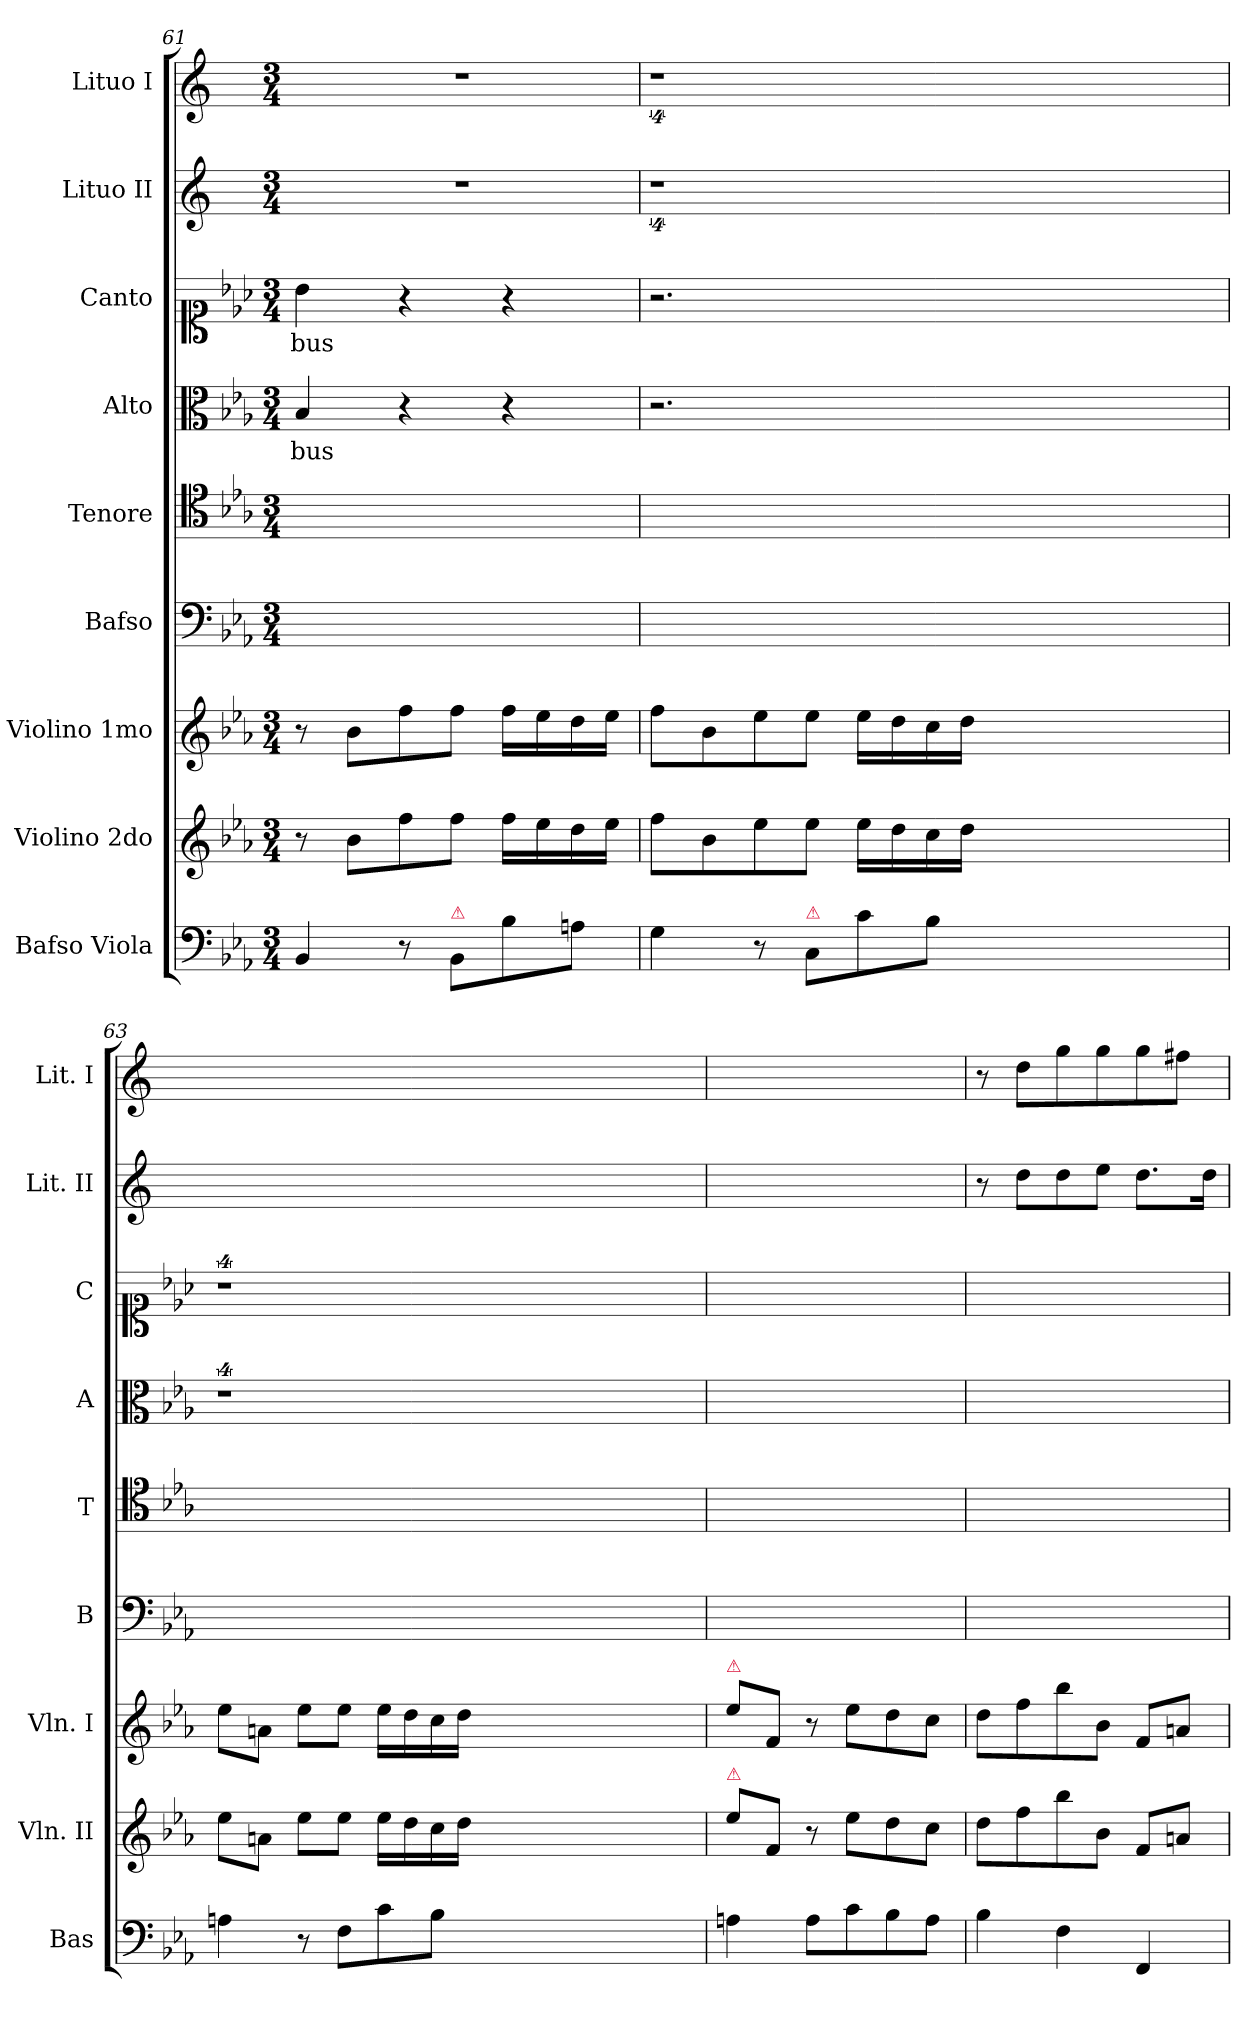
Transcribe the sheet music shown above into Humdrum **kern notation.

**kern	**kern	**kern	**kern	**kern	**kern	**text	**kern	**text	**kern	**kern
*part9	*part8	*part7	*part6	*part5	*part4	*part4	*part3	*part3	*part2	*part1
*staff9	*staff8	*staff7	*staff6	*staff5	*staff4	*staff4	*staff3	*staff3	*staff2	*staff1
*I"Bafso Viola	*I"Violino 2do	*I"Violino 1mo	*I"Bafso	*I"Tenore	*I"Alto	*	*I"Canto	*	*I"Lituo II	*I"Lituo I
*I'Bas	*I'Vln. II	*I'Vln. I	*I'B	*I'T	*I'A	*	*I'C	*	*I'Lit. II	*I'Lit. I
*clefF4	*clefG2	*clefG2	*clefF4	*clefC4	*clefC3	*	*clefC1	*	*clefG2	*clefG2
*	*	*	*	*	*	*	*	*	*ITrd-2c-3	*ITrd-2c-3
*k[b-e-a-]	*k[b-e-a-]	*k[b-e-a-]	*k[b-e-a-]	*k[b-e-a-]	*k[b-e-a-]	*	*k[b-e-a-]	*	*k[b-e-a-]	*k[b-e-a-]
*M3/4	*M3/4	*M3/4	*M3/4	*M3/4	*M3/4	*	*M3/4	*	*M3/4	*M3/4
=61	=61	=61	=61	=61	=61	=61	=61	=61	=61	=61
4BB-/	8r	8r	2.ryy	2.ryy	4B-/	-bus	4b-\	-bus	2.r	2.r
.	8b-\L	8b-\L	.	.	.	.	.	.	.	.
8r	8ff\	8ff\	.	.	4r	.	4r	.	.	.
!LO:TX:a:color=crimson:t=⚠	!	!	!	!	!	!	!	!	!	!
8BB-/L	8ff\J	8ff\J	.	.	.	.	.	.	.	.
8B-\	16ff\LL	16ff\LL	.	.	4r	.	4r	.	.	.
.	16ee-\	16ee-\	.	.	.	.	.	.	.	.
8An\J	16dd\	16dd\	.	.	.	.	.	.	.	.
.	16ee-\JJ	16ee-\JJ	.	.	.	.	.	.	.	.
=62	=62	=62	=62	=62	=62	=62	=62	=62	=62	=62
4G\	8ff\L	8ff\L	2.ryy	2.ryy	2.r	.	2.r	.	4%9r	4%9r
.	8b-\	8b-\	.	.	.	.	.	.	.	.
8r	8ee-\	8ee-\	.	.	.	.	.	.	.	.
!LO:TX:a:color=crimson:t=⚠	!	!	!	!	!	!	!	!	!	!
8C/L	8ee-\J	8ee-\J	.	.	.	.	.	.	.	.
8c\	16ee-\LL	16ee-\LL	.	.	.	.	.	.	.	.
.	16dd\	16dd\	.	.	.	.	.	.	.	.
8B-\J	16cc\	16cc\	.	.	.	.	.	.	.	.
.	16dd\JJ	16dd\JJ	.	.	.	.	.	.	.	.
1.ryy	1.ryy	1.ryy	1.ryy	1.ryy	1.ryy	.	1.ryy	.	.	.
=63	=63	=63	=63	=63	=63	=63	=63	=63	=63	=63
4An\	8ee-\L	8ee-\L	2.ryy	2.ryy	4%9r	.	4%9r	.	0ryy	0ryy
.	8an\J	8an\J	.	.	.	.	.	.	.	.
8r	8ee-\L	8ee-\L	.	.	.	.	.	.	.	.
8F\L	8ee-\J	8ee-\J	.	.	.	.	.	.	.	.
8c\	16ee-\LL	16ee-\LL	.	.	.	.	.	.	.	.
.	16dd\	16dd\	.	.	.	.	.	.	.	.
8B-\J	16cc\	16cc\	.	.	.	.	.	.	.	.
.	16dd\JJ	16dd\JJ	.	.	.	.	.	.	.	.
1.ryy	1.ryy	1.ryy	1.ryy	1.ryy	.	.	.	.	.	.
.	.	.	.	.	.	.	.	.	4ryy	4ryy
=64	=64	=64	=64	=64	=64	=64	=64	=64	=64	=64
!	!	!LO:TX:a:color=crimson:t=⚠	!	!	!	!	!	!	!	!
!	!LO:TX:a:color=crimson:t=⚠	!	!	!	!	!	!	!	!	!
4An\	8ee-\L	8ee-\L	2.ryy	2.ryy	2.ryy	.	2.ryy	.	2.ryy	2.ryy
.	8f/J	8f/J	.	.	.	.	.	.	.	.
8A\L	8r	8r	.	.	.	.	.	.	.	.
8c\	8ee-\L	8ee-\L	.	.	.	.	.	.	.	.
8B-\	8dd\	8dd\	.	.	.	.	.	.	.	.
8A\J	8cc\J	8cc\J	.	.	.	.	.	.	.	.
=65	=65	=65	=65	=65	=65	=65	=65	=65	=65	=65
4B-\	8dd\L	8dd\L	2.ryy	2.ryy	2.ryy	.	2.ryy	.	8r	8r
.	8ff\	8ff\	.	.	.	.	.	.	8ff\L	8ff\L
4F\	8bb-\	8bb-\	.	.	.	.	.	.	8ff\	8bb-\
.	8b-\J	8b-\J	.	.	.	.	.	.	8gg\J	8bb-\
4FF/	8f/L	8f/L	.	.	.	.	.	.	8.ff\L	8bb-\
.	8an/J	8an/J	.	.	.	.	.	.	.	8aan\J
.	.	.	.	.	.	.	.	.	16ff\Jk	.
=	=	=	=	=	=	=	=	=	=	=
*-	*-	*-	*-	*-	*-	*-	*-	*-	*-	*-
